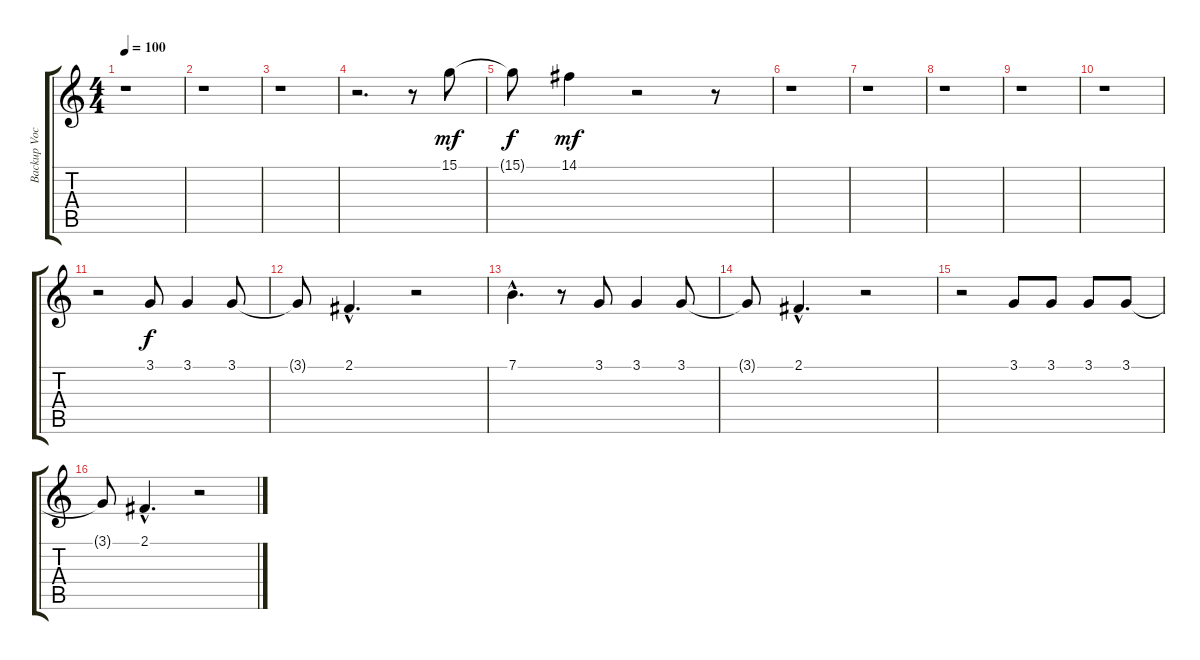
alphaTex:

\track ("Backup Vocals" "Backup Voc") {instrument flute}
\staff {score tabs}
\tuning (E4 B3 G3 D3 A2 E2) {hide}
\ts (4 4)
\tempo 100
\clef g2
\ks c
r.1{dy f} |
r.1 |
r.1 |
r.2{d} r.8 15.1.8{dy mf} |
15.1{t}.8{dy f} 14.1.4{dy mf} r.2 r.8 |
r.1 |
r.1 |
r.1 |
r.1 |
r.1 |
r.2 3.1.8{dy f} 3.1.4 3.1.8 |
3.1{t}.8 2.1{hac}.4{d} r.2 |
7.1{hac}.4{d} r.8 3.1.8 3.1.4 3.1.8 |
3.1{t}.8 2.1{hac}.4{d} r.2 |
r.2 3.1.8 3.1.8 3.1.8 3.1.8 |
3.1{t}.8 2.1{hac}.4{d} r.2
